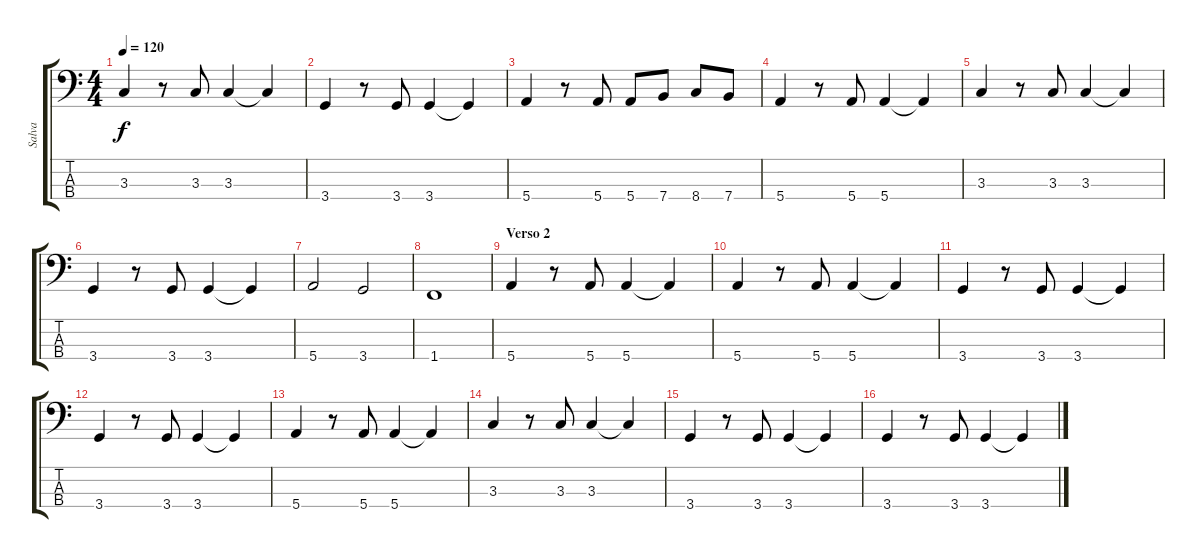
\track ("Salva" "Salva") {instrument electricbassfinger}
\staff {score tabs}
\tuning (G2 D2 A1 E1) {hide}
\ts (4 4)
\tempo 120
\clef f4
\ks c
3.3.4{dy f} r.8 3.3.8 3.3.4 3.3{t}.4 |
3.4.4 r.8 3.4.8 3.4.4 3.4{t}.4 |
5.4.4 r.8 5.4.8 5.4.8 7.4.8 8.4.8 7.4.8 |
5.4.4 r.8 5.4.8 5.4.4 5.4{t}.4 |
3.3.4 r.8 3.3.8 3.3.4 3.3{t}.4 |
3.4.4 r.8 3.4.8 3.4.4 3.4{t}.4 |
5.4.2 3.4.2 |
1.4.1 |
\section ("" "Verso 2")
5.4.4 r.8 5.4.8 5.4.4 5.4{t}.4 |
5.4.4 r.8 5.4.8 5.4.4 5.4{t}.4 |
3.4.4 r.8 3.4.8 3.4.4 3.4{t}.4 |
3.4.4 r.8 3.4.8 3.4.4 3.4{t}.4 |
5.4.4 r.8 5.4.8 5.4.4 5.4{t}.4 |
3.3.4 r.8 3.3.8 3.3.4 3.3{t}.4 |
3.4.4 r.8 3.4.8 3.4.4 3.4{t}.4 |
3.4.4 r.8 3.4.8 3.4.4 3.4{t}.4
